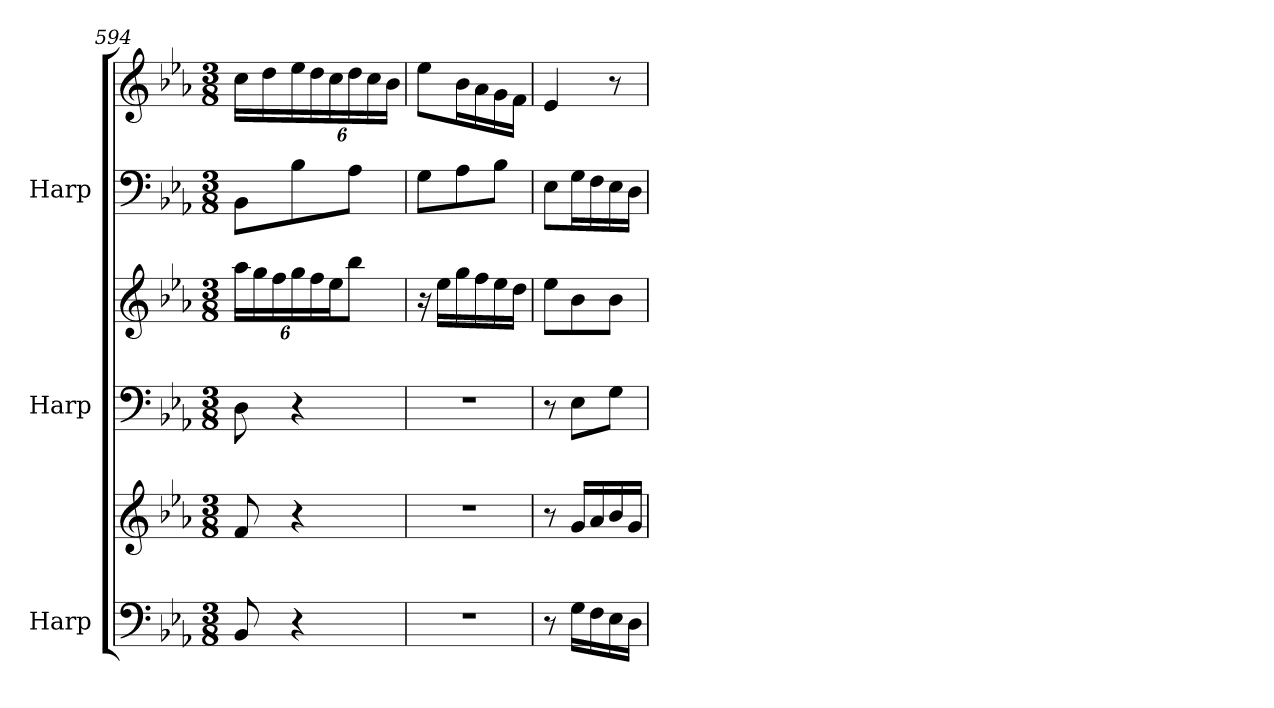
**kern	**kern	**kern	**kern	**kern	**kern
*part3	*part3	*part2	*part2	*part1	*part1
*staff6	*staff5	*staff4	*staff3	*staff2	*staff1
*I"Harp	*	*I"Harp	*	*I"Harp	*
*I'Hp	*	*I'Hp	*	*I'Hp	*
*clefF4	*clefG2	*clefF4	*clefG2	*clefF4	*clefG2
*k[b-e-a-]	*k[b-e-a-]	*k[b-e-a-]	*k[b-e-a-]	*k[b-e-a-]	*k[b-e-a-]
*M3/8	*M3/8	*M3/8	*M3/8	*M3/8	*M3/8
*	*	*	*Xbrackettup	*	*
=594	=594	=594	=594	=594	=594
8BB-/	8f/	8D\	24aa-\LL	8BB-\L	16cc\LL
.	.	.	24gg\	.	.
.	.	.	.	.	16dd\
.	.	.	24ff\	.	.
*	*	*	*	*	*Xbrackettup
4r	4r	4r	24gg\	8B-\	24ee-\
.	.	.	24ff\	.	24dd\
.	.	.	24ee-\J	.	24cc\
.	.	.	8bb-\J	8A-\J	24dd\
.	.	.	.	.	24cc\
.	.	.	.	.	24b-\JJ
=595	=595	=595	=595	=595	=595
4.r	4.r	4.r	16r	8G\L	8ee-\L
.	.	.	16ee-\LL	.	.
.	.	.	16gg\	8A-\	16b-\L
.	.	.	16ff\	.	16a-\
.	.	.	16ee-\	8B-\J	16g\
.	.	.	16dd\JJ	.	16f\JJ
=596	=596	=596	=596	=596	=596
8r	8r	8r	8ee-\L	8E-\L	4e-/
16G\LL	16g/LL	8E-\L	8b-\	16G\L	.
16F\	16a-/	.	.	16F\	.
16E-\	16b-/	8G\J	8b-\J	16E-\	8r
16D\JJ	16g/JJ	.	.	16D\JJ	.
=	=	=	=	=	=
*-	*-	*-	*-	*-	*-
